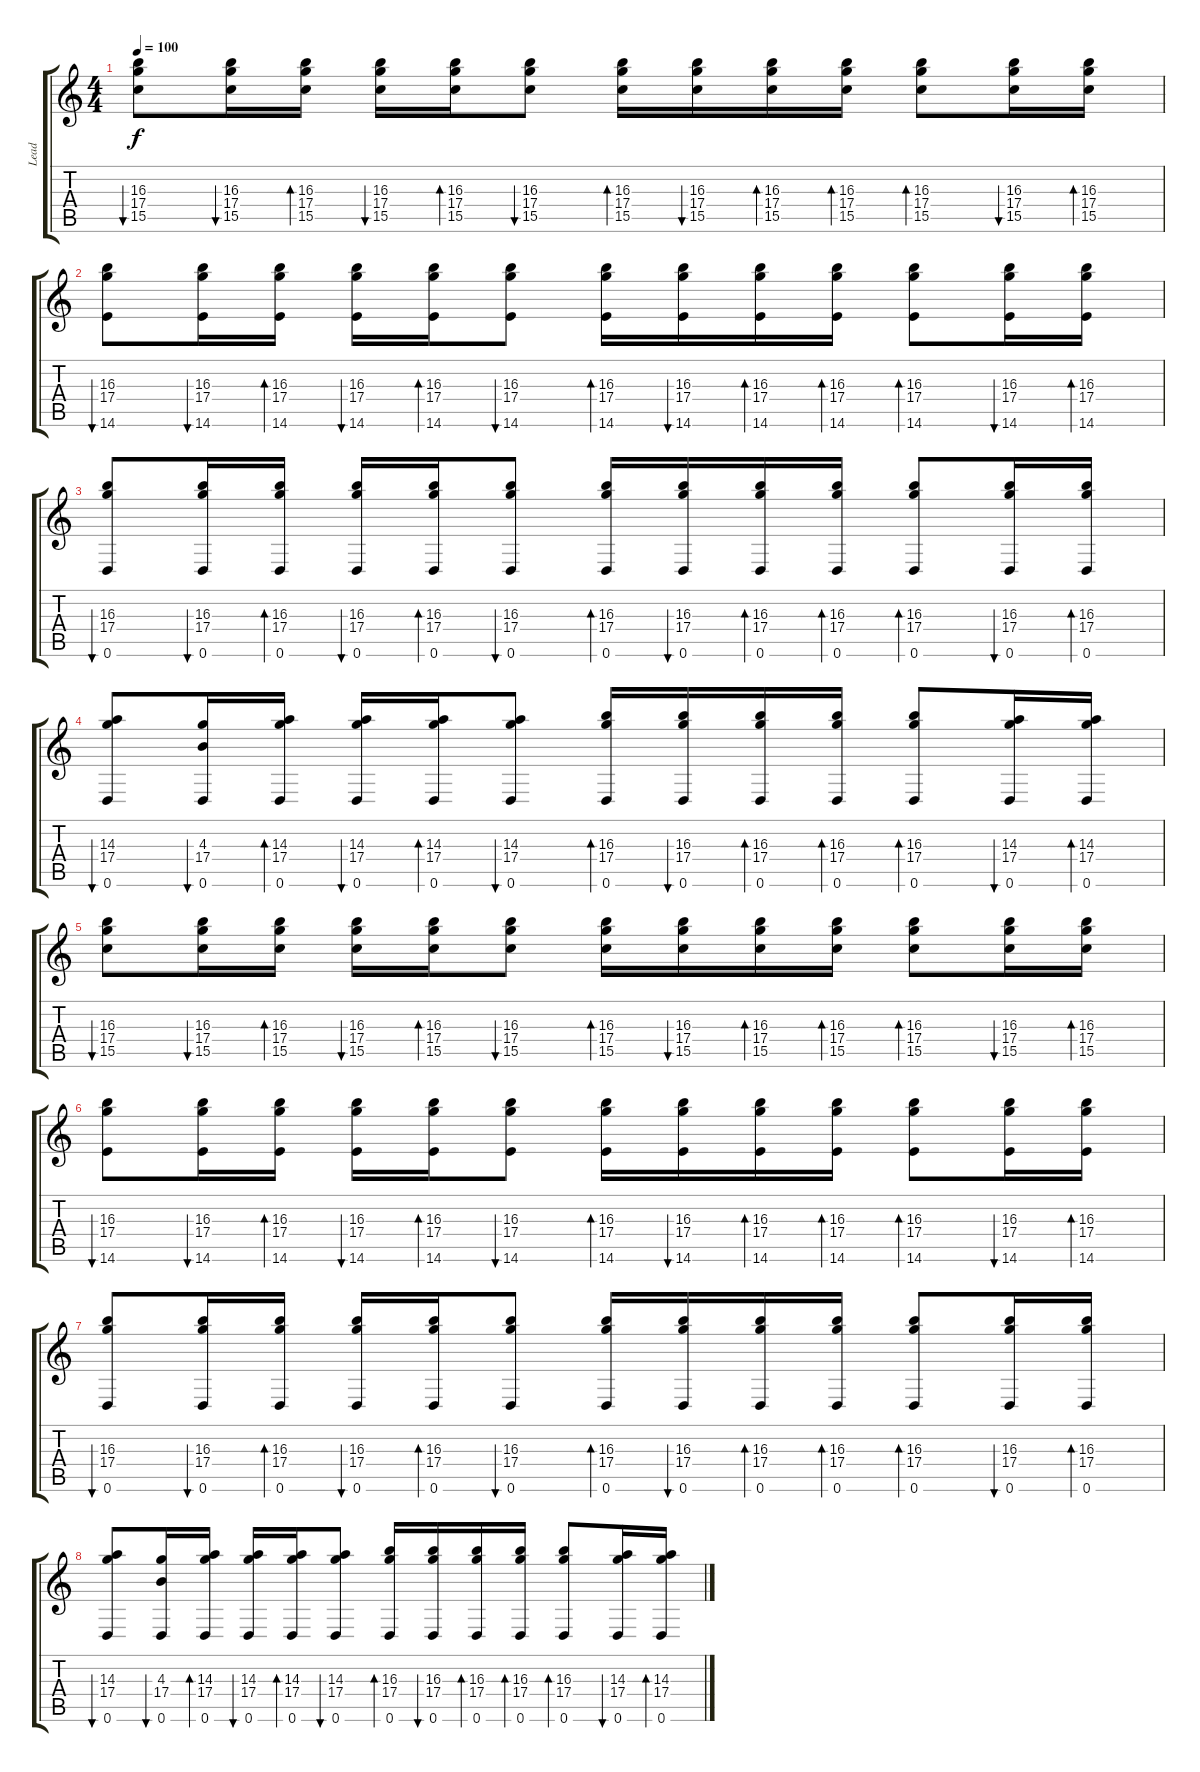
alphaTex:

\track ("Lead" "Lead") {instrument electricguitarclean}
\staff {score tabs}
\tuning (E4 B3 G3 D3 A2 D2) {hide}
\ts (4 4)
\tempo 100
\clef g2
\ks c
(16.3 17.4 15.5).8{bu 60 dy f} (16.3 17.4 15.5).16{bu 60} (16.3 17.4 15.5).16{bd 60} (16.3 17.4 15.5).16{bu 60} (16.3 17.4 15.5).16{bd 60} (16.3 17.4 15.5).8{bu 60} (16.3 17.4 15.5).16{bd 60} (16.3 17.4 15.5).16{bu 60} (16.3 17.4 15.5).16{bd 60} (16.3 17.4 15.5).16{bd 60} (16.3 17.4 15.5).8{bd 60} (16.3 17.4 15.5).16{bu 60} (16.3 17.4 15.5).16{bd 60} |
(16.3 17.4 14.6).8{bu 60} (16.3 17.4 14.6).16{bu 60} (16.3 17.4 14.6).16{bd 60} (16.3 17.4 14.6).16{bu 60} (16.3 17.4 14.6).16{bd 60} (16.3 17.4 14.6).8{bu 60} (16.3 17.4 14.6).16{bd 60} (16.3 17.4 14.6).16{bu 60} (16.3 17.4 14.6).16{bd 60} (16.3 17.4 14.6).16{bd 60} (16.3 17.4 14.6).8{bd 60} (16.3 17.4 14.6).16{bu 60} (16.3 17.4 14.6).16{bd 60} |
(16.3 17.4 0.6).8{bu 60} (16.3 17.4 0.6).16{bu 60} (16.3 17.4 0.6).16{bd 60} (16.3 17.4 0.6).16{bu 60} (16.3 17.4 0.6).16{bd 60} (16.3 17.4 0.6).8{bu 60} (16.3 17.4 0.6).16{bd 60} (16.3 17.4 0.6).16{bu 60} (16.3 17.4 0.6).16{bd 60} (16.3 17.4 0.6).16{bd 60} (16.3 17.4 0.6).8{bd 60} (16.3 17.4 0.6).16{bu 60} (16.3 17.4 0.6).16{bd 60} |
(14.3 17.4 0.6).8{bu 60} (4.3 17.4 0.6).16{bu 60} (14.3 17.4 0.6).16{bd 60} (14.3 17.4 0.6).16{bu 60} (14.3 17.4 0.6).16{bd 60} (14.3 17.4 0.6).8{bu 60} (16.3 17.4 0.6).16{bd 60} (16.3 17.4 0.6).16{bu 60} (16.3 17.4 0.6).16{bd 60} (16.3 17.4 0.6).16{bd 60} (16.3 17.4 0.6).8{bd 60} (14.3 17.4 0.6).16{bu 60} (14.3 17.4 0.6).16{bd 60} |
(16.3 17.4 15.5).8{bu 60} (16.3 17.4 15.5).16{bu 60} (16.3 17.4 15.5).16{bd 60} (16.3 17.4 15.5).16{bu 60} (16.3 17.4 15.5).16{bd 60} (16.3 17.4 15.5).8{bu 60} (16.3 17.4 15.5).16{bd 60} (16.3 17.4 15.5).16{bu 60} (16.3 17.4 15.5).16{bd 60} (16.3 17.4 15.5).16{bd 60} (16.3 17.4 15.5).8{bd 60} (16.3 17.4 15.5).16{bu 60} (16.3 17.4 15.5).16{bd 60} |
(16.3 17.4 14.6).8{bu 60} (16.3 17.4 14.6).16{bu 60} (16.3 17.4 14.6).16{bd 60} (16.3 17.4 14.6).16{bu 60} (16.3 17.4 14.6).16{bd 60} (16.3 17.4 14.6).8{bu 60} (16.3 17.4 14.6).16{bd 60} (16.3 17.4 14.6).16{bu 60} (16.3 17.4 14.6).16{bd 60} (16.3 17.4 14.6).16{bd 60} (16.3 17.4 14.6).8{bd 60} (16.3 17.4 14.6).16{bu 60} (16.3 17.4 14.6).16{bd 60} |
(16.3 17.4 0.6).8{bu 60} (16.3 17.4 0.6).16{bu 60} (16.3 17.4 0.6).16{bd 60} (16.3 17.4 0.6).16{bu 60} (16.3 17.4 0.6).16{bd 60} (16.3 17.4 0.6).8{bu 60} (16.3 17.4 0.6).16{bd 60} (16.3 17.4 0.6).16{bu 60} (16.3 17.4 0.6).16{bd 60} (16.3 17.4 0.6).16{bd 60} (16.3 17.4 0.6).8{bd 60} (16.3 17.4 0.6).16{bu 60} (16.3 17.4 0.6).16{bd 60} |
(14.3 17.4 0.6).8{bu 60} (4.3 17.4 0.6).16{bu 60} (14.3 17.4 0.6).16{bd 60} (14.3 17.4 0.6).16{bu 60} (14.3 17.4 0.6).16{bd 60} (14.3 17.4 0.6).8{bu 60} (16.3 17.4 0.6).16{bd 60} (16.3 17.4 0.6).16{bu 60} (16.3 17.4 0.6).16{bd 60} (16.3 17.4 0.6).16{bd 60} (16.3 17.4 0.6).8{bd 60} (14.3 17.4 0.6).16{bu 60} (14.3 17.4 0.6).16{bd 60}
